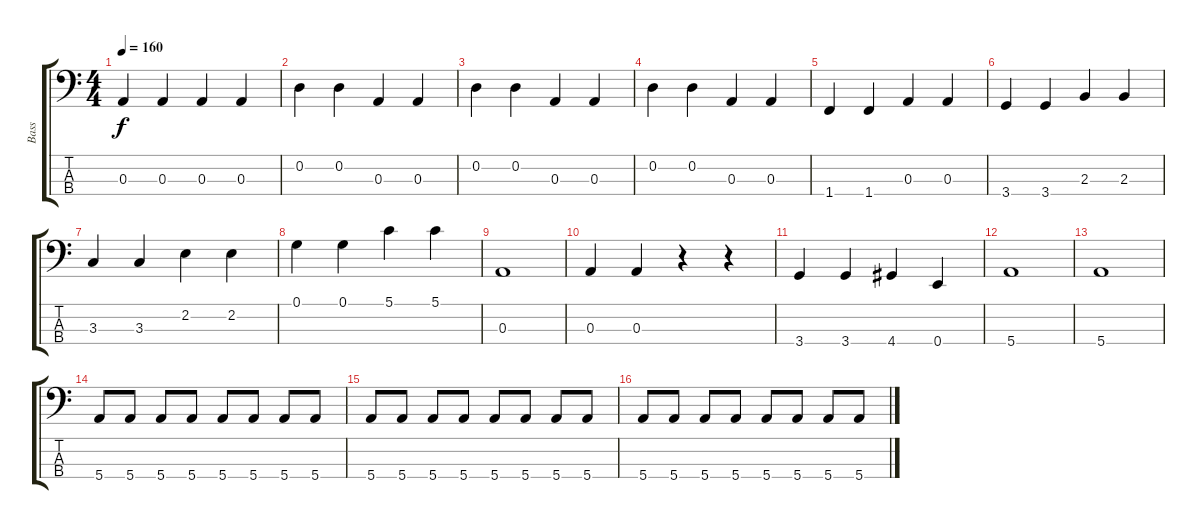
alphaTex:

\track ("Bass" "Bass") {instrument electricbasspick}
\staff {score tabs}
\tuning (G2 D2 A1 E1) {hide}
\ts (4 4)
\tempo 160
\clef f4
\ks c
0.3.4{dy f} 0.3.4 0.3.4 0.3.4 |
0.2.4 0.2.4 0.3.4 0.3.4 |
0.2.4 0.2.4 0.3.4 0.3.4 |
0.2.4 0.2.4 0.3.4 0.3.4 |
1.4.4 1.4.4 0.3.4 0.3.4 |
3.4.4 3.4.4 2.3.4 2.3.4 |
3.3.4 3.3.4 2.2.4 2.2.4 |
0.1.4 0.1.4 5.1.4 5.1.4 |
0.3.1 |
0.3.4 0.3.4 r.4 r.4 |
3.4.4 3.4.4 4.4.4 0.4.4 |
5.4.1 |
5.4.1 |
5.4.8 5.4.8 5.4.8 5.4.8 5.4.8 5.4.8 5.4.8 5.4.8 |
5.4.8 5.4.8 5.4.8 5.4.8 5.4.8 5.4.8 5.4.8 5.4.8 |
5.4.8 5.4.8 5.4.8 5.4.8 5.4.8 5.4.8 5.4.8 5.4.8
